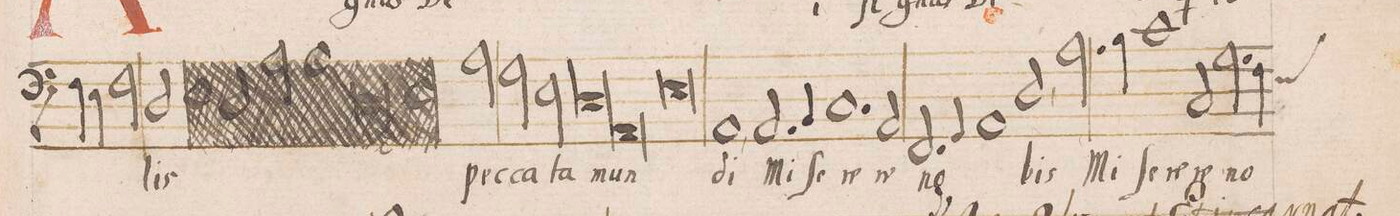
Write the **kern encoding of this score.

**kern	**text
*I"BASSVS	*
*clefF4	*
*k[]	*
*met(C|)	*
*M2/1	*
4F\	.
4E\	.
2F\	.
=11-	=11-
2D/	-lis
2A\	pec-
2G\	-ca-
2E\	-ta
=12-	=12-
*lig	*
1D	mun-
1AA	.
*Xlig	*
=13-	=13-
0E	.
=14	=14
1AA,>	-di
2.AA/	Mi-
4BB/	-ſe-
=15-	=15-
1.C	-re-
2AA/	-re
=16	=16
2.FF/	no-
4GG/	.
1AA	.
=17-	=17-
2D,>/	-bis
2.A\	Mi-
4B\	-ſe-
1c\	-re-
=18-	=18-
2C/	-re
2.G\	no-
4F\	.
*custos:E	*
=19-	=19-
*-	*-
